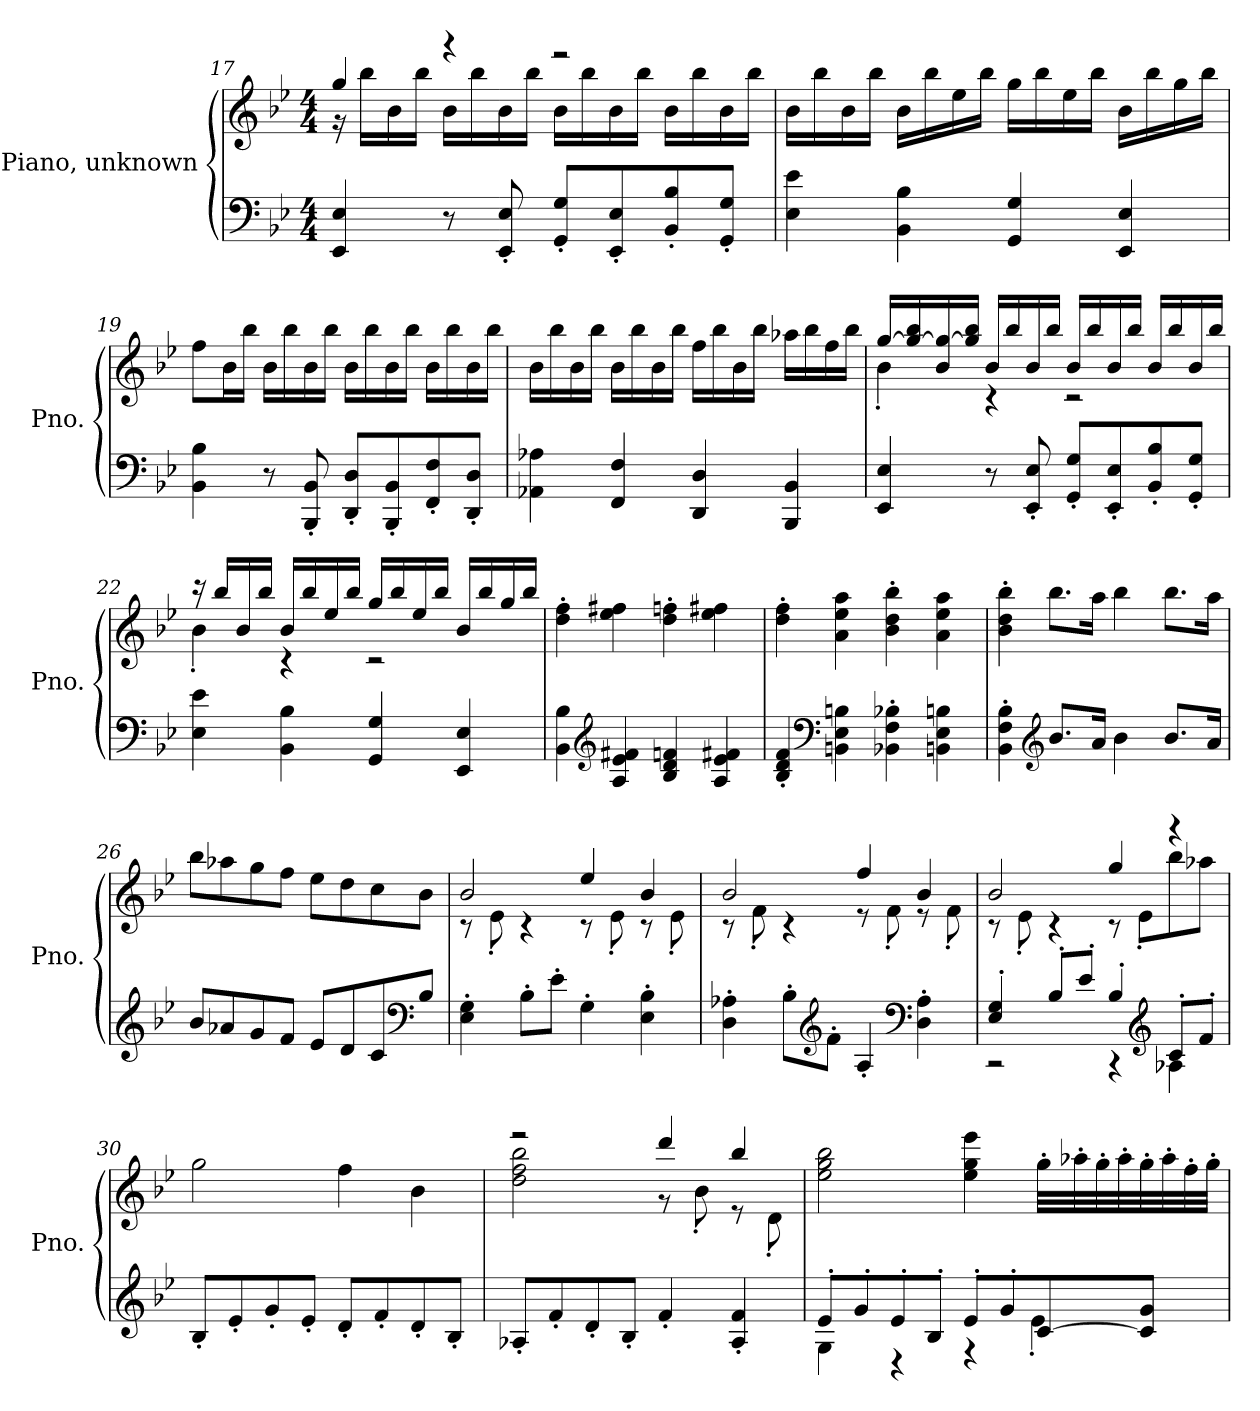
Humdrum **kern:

**kern	**kern
*part1	*part1
*staff2	*staff1
*I"Piano, unknown	*
*I'Pno.	*
!!LO:LB:g=z
*clefF4	*clefG2
*k[b-e-]	*k[b-e-]
*M4/4	*M4/4
=17	=17
*	*^
4EE-/ 4E-/	4gg/	16r
.	.	16bb-\LL
.	.	16b-\
.	.	16bb-\JJ
8r	4r	16b-\LL
.	.	16bb-\
8EE-/' 8E-/'	.	16b-\
.	.	16bb-\JJ
8GG/' 8G/'L	2r	16b-\LL
.	.	16bb-\
8EE-/' 8E-/'	.	16b-\
.	.	16bb-\JJ
8BB-/' 8B-/'	.	16b-\LL
.	.	16bb-\
8GG/' 8G/'J	.	16b-\
.	.	16bb-\JJ
*	*v	*v
=18	=18
4E-\ 4e-\	16b-\LL
.	16bb-\
.	16b-\
.	16bb-\JJ
4BB-\ 4B-\	16b-\LL
.	16bb-\
.	16ee-\
.	16bb-\JJ
4GG/ 4G/	16gg\LL
.	16bb-\
.	16ee-\
.	16bb-\JJ
4EE-/ 4E-/	16b-\LL
.	16bb-\
.	16gg\
.	16bb-\JJ
!!LO:PB:g=z
=19	=19
4BB-\ 4B-\	8ff\L
.	16b-\L
.	16bb-\JJ
8r	16b-\LL
.	16bb-\
8BBB-/' 8BB-/'	16b-\
.	16bb-\JJ
8DD/' 8D/'L	16b-\LL
.	16bb-\
8BBB-/' 8BB-/'	16b-\
.	16bb-\JJ
8FF/' 8F/'	16b-\LL
.	16bb-\
8DD/' 8D/'J	16b-\
.	16bb-\JJ
=20	=20
4AA-X\ 4A-X\	16b-\LL
.	16bb-\
.	16b-\
.	16bb-\JJ
4FF/ 4F/	16b-\LL
.	16bb-\
.	16b-\
.	16bb-\JJ
4DD/ 4D/	16ff\LL
.	16bb-\
.	16b-\
.	16bb-\JJ
4BBB-/ 4BB-/	16aa-X\LL
.	16bb-\
.	16ff\
.	16bb-\JJ
!!LO:LB:g=z
=21	=21
*	*^
4EE-/ 4E-/	[16gg/LL	4b-'\
.	16gg/_ 16bb-/	.
.	16b-/ 16gg/_	.
.	16gg/] 16bb-/JJ	.
8r	16b-/LL	4r
.	16bb-/	.
8EE-/' 8E-/'	16b-/	.
.	16bb-/JJ	.
8GG/' 8G/'L	16b-/LL	2r
.	16bb-/	.
8EE-/' 8E-/'	16b-/	.
.	16bb-/JJ	.
8BB-/' 8B-/'	16b-/LL	.
.	16bb-/	.
8GG/' 8G/'J	16b-/	.
.	16bb-/JJ	.
=22	=22	=22
4E-\ 4e-\	16r	4b-'\
.	16bb-/LL	.
.	16b-/	.
.	16bb-/JJ	.
4BB-\ 4B-\	16b-/LL	4r
.	16bb-/	.
.	16ee-/	.
.	16bb-/JJ	.
4GG/ 4G/	16gg/LL	2r
.	16bb-/	.
.	16ee-/	.
.	16bb-/JJ	.
4EE-/ 4E-/	16b-/LL	.
.	16bb-/	.
.	16gg/	.
.	16bb-/JJ	.
*	*v	*v
!!LO:LB:g=z
=23	=23
4BB-\ 4B-\	4dd\' 4ff\'
*clefG2	*
4A/ 4e-/ 4f#X/	4ee-\ 4ff#X\
4B-/ 4d/ 4fn/	4dd\' 4ffn\'
4A/ 4e-/ 4f#X/	4ee-\ 4ff#X\
=24	=24
4B-/' 4d/' 4f/'	4dd\' 4ff\'
*clefF4	*
4BBn\ 4E-\ 4Bn\	4a\ 4ee-\ 4aa\
4BB-X\' 4F\' 4B-X\'	4b-\' 4dd\' 4bb-\'
4BBn\ 4E-\ 4Bn\	4a\ 4ee-\ 4aa\
=25	=25
4BB-\' 4F\' 4B-\'	4b-\' 4dd\' 4bb-\'
*clefG2	*
8.b-/L	8.bb-\L
16a/Jk	16aa\Jk
4b-\	4bb-\
8.b-/L	8.bb-\L
16a/Jk	16aa\Jk
=26	=26
8b-/L	8bb-\L
8a-X/	8aa-X\
8g/	8gg\
8f/J	8ff\J
8e-/L	8ee-\L
8d/	8dd\
8c/	8cc\
*clefF4	*
8B-/J	8b-\J
!!LO:LB:g=z
=27	=27
*	*^
4E-\' 4G\'	2b-/	8r
.	.	8e-'\
8B-'\L	.	4r
8e-'\J	.	.
4G'\	4ee-/	8r
.	.	8e-'\
4E-\' 4B-\'	4b-/	8r
.	.	8e-'\
=28	=28	=28
4D\' 4A-X\'	2b-/	8r
.	.	8f'\
8B-'\L	.	4r
*clefG2	*	*
8f'\J	.	.
4A-'/	4ff/	8r
.	.	8f'\
*clefF4	*	*
4D\' 4A-\'	4b-/	8r
.	.	8f'\
=29	=29	=29
*^	*	*
4E-/' 4G/'	2r	2b-/	8r
.	.	.	8e-'\
8B-'/L	.	.	4r
8e-'/J	.	.	.
4B-'/	4r	4gg/	8r
.	.	.	8e-'\L
*clefG2	*	*	*
8c'/L	4A-X\	4r	8bb-\
8f'/J	.	.	8aa-X\J
*v	*v	*	*
*	*v	*v
=30	=30
8B-'/L	2gg\
8e-'/	.
8g'/	.
8e-'/J	.
8d'/L	4ff\
8f'/	.
8d'/	4b-\
8B-'/J	.
!!LO:LB:g=z
=31	=31
*	*^
8A-X'/L	2r	2dd\ 2ff\ 2bb-\
8f'/	.	.
8d'/	.	.
8B-'/J	.	.
4f'/	4ddd/	8r
.	.	8b-'\
4A-/' 4f/'	4bb-/	8r
.	.	8d'\
*	*v	*v
=32	=32
*^	*
8e-'/L	4G\	2ee-\ 2gg\ 2bb-\
8g'/	.	.
8e-'/	4r	.
8B-'/J	.	.
8e-'/L	4r	4ee-\ 4gg\ 4eee-\
8g'/	.	.
[8c/	4e-'\	32gg'\LLL
.	.	32aa-X'\
.	.	32gg'\
.	.	32aa-'\
8c/] 8g/J	.	32gg'\
.	.	32aa-'\
.	.	32ff'\
.	.	32gg'\JJJ
*v	*v	*
=	=
*-	*-
